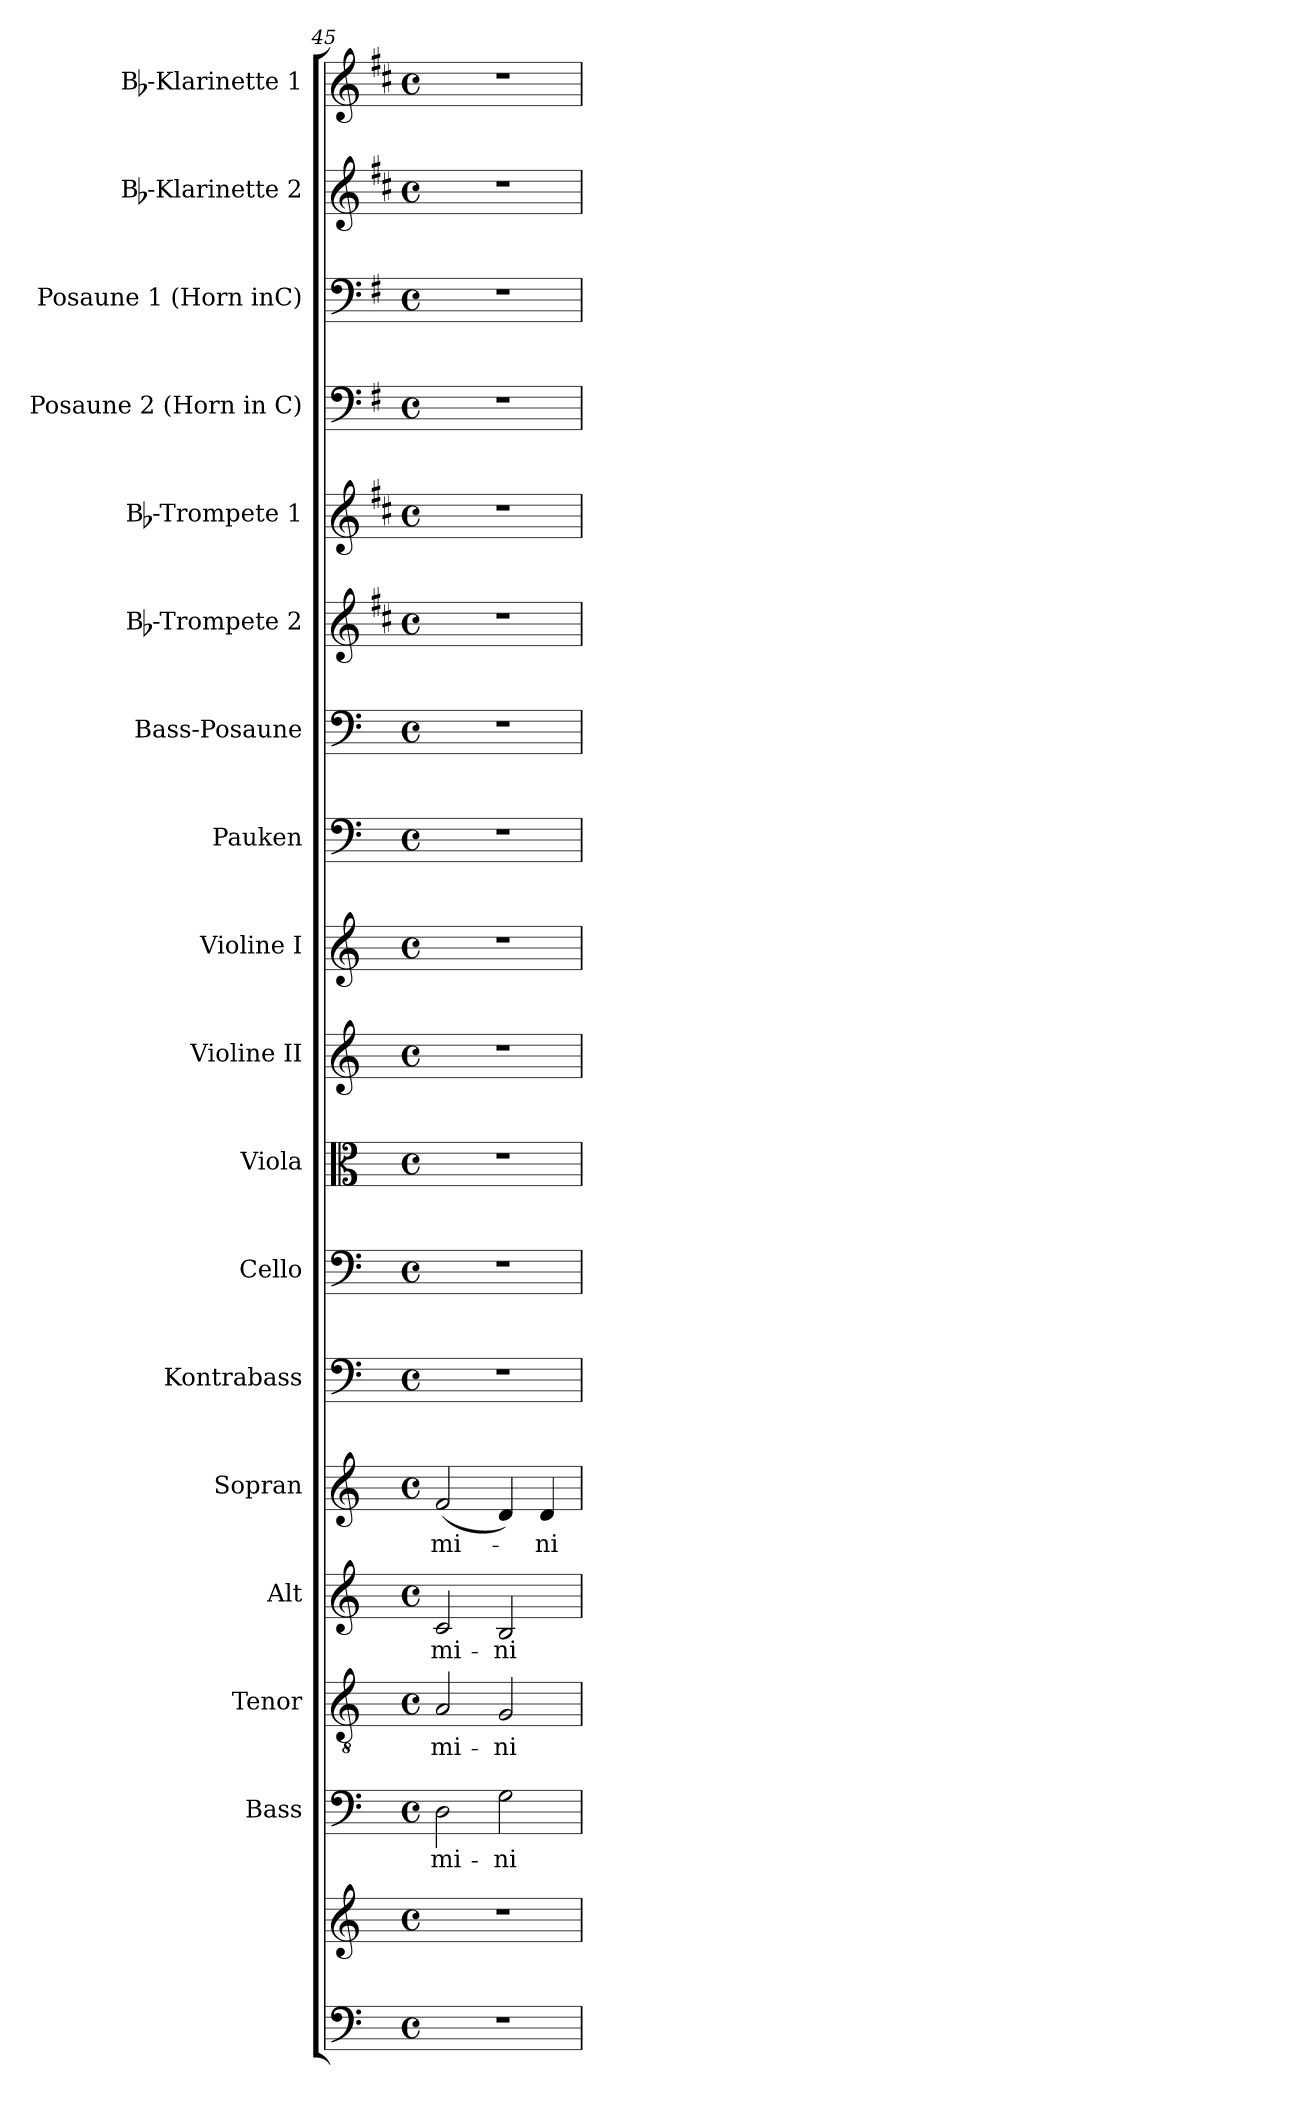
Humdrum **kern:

**kern	**kern	**kern	**text	**kern	**text	**kern	**text	**kern	**text	**kern	**kern	**kern	**kern	**kern	**kern	**kern	**kern	**kern	**kern	**kern	**kern	**kern
*part18	*part18	*part17	*part17	*part16	*part16	*part15	*part15	*part14	*part14	*part13	*part12	*part11	*part10	*part9	*part8	*part7	*part6	*part5	*part4	*part3	*part2	*part1
*staff19	*staff18	*staff17	*staff17	*staff16	*staff16	*staff15	*staff15	*staff14	*staff14	*staff13	*staff12	*staff11	*staff10	*staff9	*staff8	*staff7	*staff6	*staff5	*staff4	*staff3	*staff2	*staff1
*	*	*I"Bass	*	*I"Tenor	*	*I"Alt	*	*I"Sopran	*	*I"Kontrabass	*I"Cello	*I"Viola	*I"Violine II	*I"Violine I	*I"Pauken	*I"Bass-Posaune	*I"Bb-Trompete 2	*I"Bb-Trompete 1	*I"Posaune 2 (Horn in C)	*I"Posaune 1 (Horn inC)	*I"Bb-Klarinette 2	*I"Bb-Klarinette 1
*	*	*I'B.	*	*I'T.	*	*I'A.	*	*I'S.	*	*I'Kb.	*	*I'Vla.	*I'Vl. II	*I'Vl. I	*I'Pk.	*I'B-Pos.	*I'Bb Trp. 2	*I'Bb Trp. 1	*I'Pos. 2	*I'Pos. 1	*I'Bb Kl. 2	*I'Bb Kl. 1
*clefF4	*clefG2	*clefF4	*	*clefGv2	*	*clefG2	*	*clefG2	*	*clefF4	*clefF4	*clefC3	*clefG2	*clefG2	*clefF4	*clefF4	*clefG2	*clefG2	*clefF4	*clefF4	*clefG2	*clefG2
*	*	*	*	*	*	*	*	*	*	*ITrd7c12	*	*	*	*	*	*	*ITrd1c2	*ITrd1c2	*ITrd4c7	*ITrd4c7	*ITrd1c2	*ITrd1c2
*k[]	*k[]	*k[]	*	*k[]	*	*k[]	*	*k[]	*	*k[]	*k[]	*k[]	*k[]	*k[]	*k[]	*k[]	*k[]	*k[]	*k[]	*k[]	*k[]	*k[]
*C:	*C:	*C:	*	*C:	*	*C:	*	*C:	*	*C:	*C:	*C:	*C:	*C:	*C:	*C:	*C:	*C:	*C:	*C:	*C:	*C:
*M4/4	*M4/4	*M4/4	*	*M4/4	*	*M4/4	*	*M4/4	*	*M4/4	*M4/4	*M4/4	*M4/4	*M4/4	*M4/4	*M4/4	*M4/4	*M4/4	*M4/4	*M4/4	*M4/4	*M4/4
*met(c)	*met(c)	*met(c)	*	*met(c)	*	*met(c)	*	*met(c)	*	*met(c)	*met(c)	*met(c)	*met(c)	*met(c)	*met(c)	*met(c)	*met(c)	*met(c)	*met(c)	*met(c)	*met(c)	*met(c)
=45	=45	=45	=45	=45	=45	=45	=45	=45	=45	=45	=45	=45	=45	=45	=45	=45	=45	=45	=45	=45	=45	=45
!	!	!	!LO:LY:b	!	!LO:LY:b	!	!LO:LY:b	!	!LO:LY:b	!	!	!	!	!	!	!	!	!	!	!	!	!
1r	1r	2D\	-mi-	2A/	-mi-	2c/	-mi-	(<2f/	-mi-	1r	1r	1r	1r	1r	1r	1r	1r	1r	1r	1r	1r	1r
!	!	!	!LO:LY:b	!	!LO:LY:b	!	!LO:LY:b	!	!	!	!	!	!	!	!	!	!	!	!	!	!	!
.	.	2G\	-ni-	2G/	-ni-	2B/	-ni-	4d/)	.	.	.	.	.	.	.	.	.	.	.	.	.	.
!	!	!	!	!	!	!	!	!	!LO:LY:b	!	!	!	!	!	!	!	!	!	!	!	!	!
.	.	.	.	.	.	.	.	4d/	-ni-	.	.	.	.	.	.	.	.	.	.	.	.	.
=	=	=	=	=	=	=	=	=	=	=	=	=	=	=	=	=	=	=	=	=	=	=
*-	*-	*-	*-	*-	*-	*-	*-	*-	*-	*-	*-	*-	*-	*-	*-	*-	*-	*-	*-	*-	*-	*-
